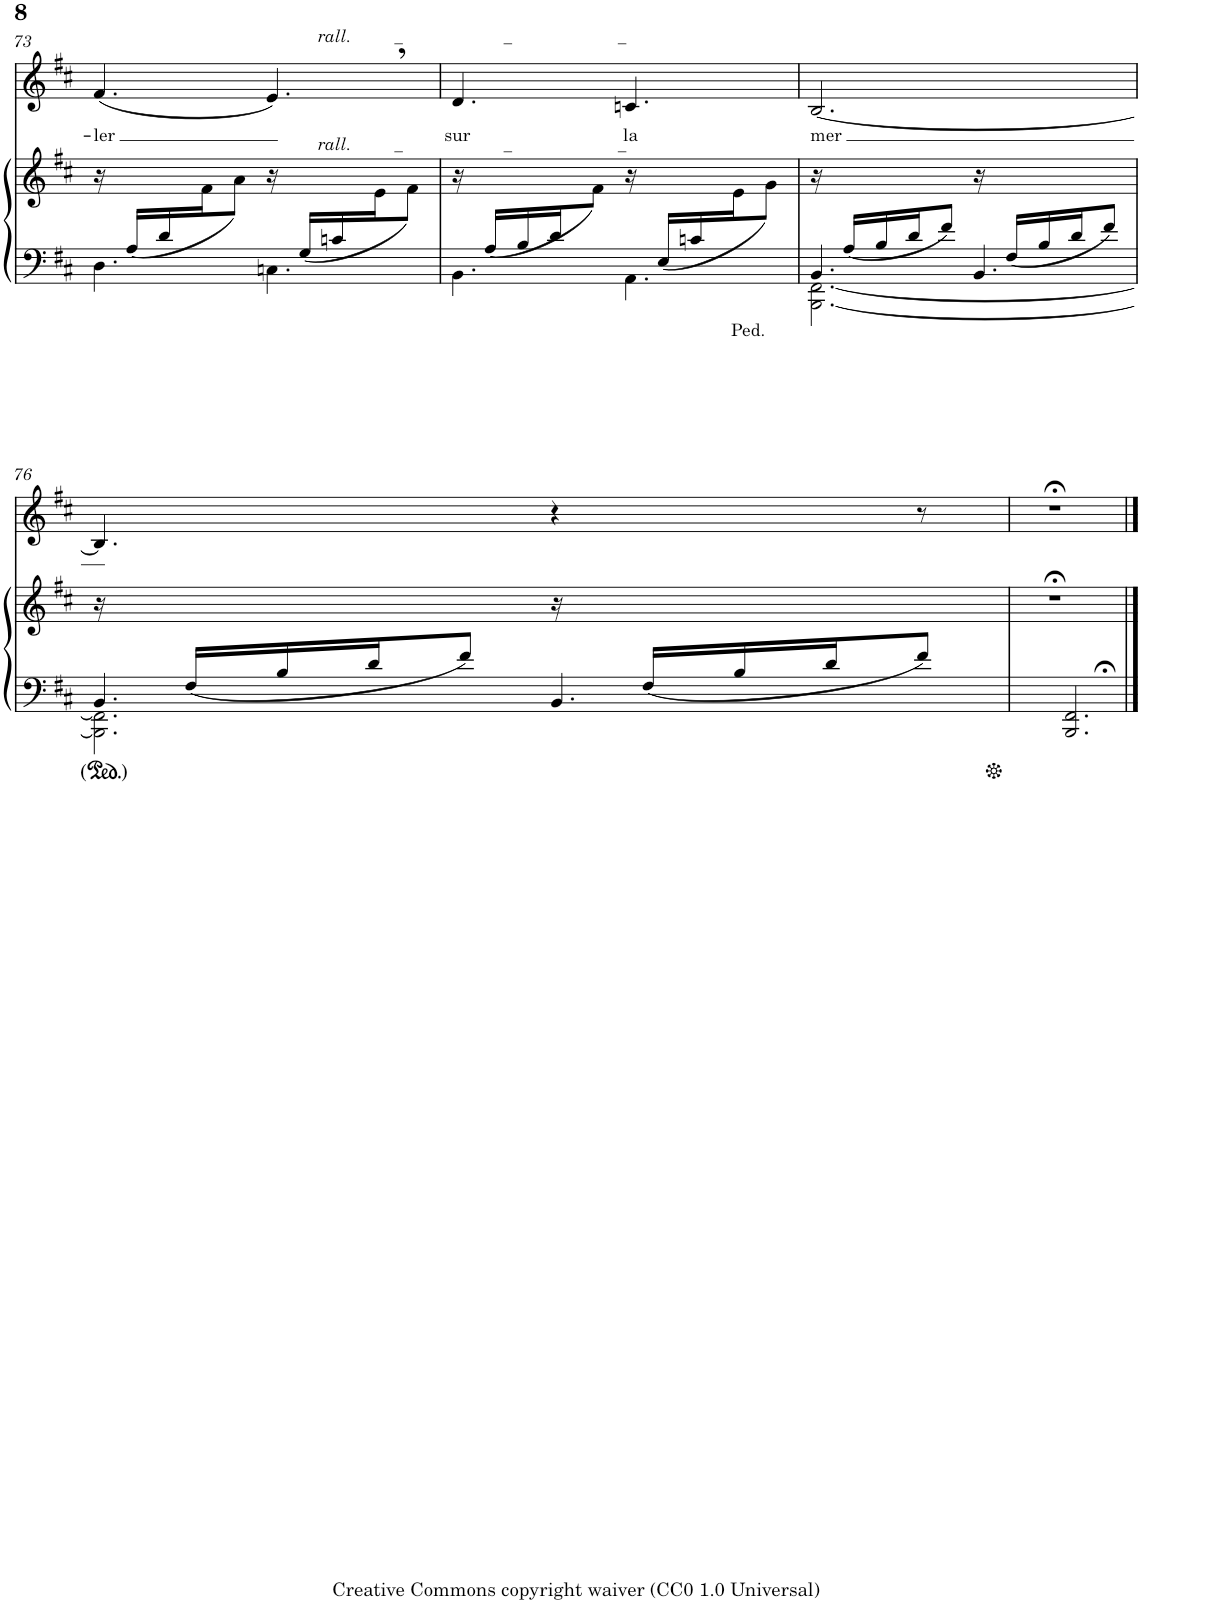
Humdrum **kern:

**kern	**kern	**kern	**text
*part2	*part2	*part1	*part1
*staff3	*staff2	*staff1	*staff1
*I"Piano	*	*I"Chant Voice	*
*I'Pno	*	*	*
!!LO:PB:g=z
*clefF4	*clefG2	*clefG2	*
*k[f#c#]	*k[f#c#]	*k[f#c#]	*
*M6/8	*M6/8	*M6/8	*
=73	=73	=73	=73
*^	*	*	*
!	!	!	!	!LO:LY:b
16ryy	4.D\	16r	(4.f#/	-ler
(<16A/LL	.	8ryy	.	.
16d/	.	.	.	.
4ryy	.	16f#\J	.	.
.	.	8a\J)	.	.
!	!	!	!LO:TX:a:i:t=rall.         _                     _                      _	!
!	!	!LO:TX:a:i:t=rall.         _                     _                      _	!	!
.	4.Cn\	16r	4.e,/)	.
(<16G/LL	.	8ryy	.	.
16cn/	.	.	.	.
8.ryy	.	16e\J	.	.
.	.	8f#\J)	.	.
=74	=74	=74	=74	=74
!	!	!	!	!LO:LY:b
16ryy	4.BB\	16r	4.d/	sur
(<16A/LL	.	8.ryy	.	.
16B/	.	.	.	.
16d/J	.	.	.	.
8.ryy	.	8f#\J)	.	.
!	!	!	!	!LO:LY:b
.	4.AA\	16r	4.cn/	la
(<16E/LL	.	8ryy	.	.
16cn/	.	.	.	.
8.ryy	.	16e\J	.	.
.	.	8g\J)	.	.
=75	=75	=75	=75	=75
*	*^	*	*	*
!	!	!	!	!	!LO:LY:b
16ryy	4.BB/	[2.BBB\ [2.FF#\	16r	[2.B/	mer
16A/LL	.	.	16ryy	.	.
16B/	.	.	.	.	.
16d/J	.	.	.	.	.
8f#/J	.	.	.	.	.
16ryy	4.BB/	.	16r	.	.
16F#/LL	.	.	4ryy	.	.
16B/	.	.	.	.	.
16d/J	.	.	.	.	.
8f#/J	.	.	.	.	.
.	.	.	16ryy	.	.
!!LO:LB:g=z
=76	=76	=76	=76	=76	=76
16ryy	4.BB/	2.BBB\] 2.FF#\]	16r	4.B/]	.
16F#/LL	.	.	16ryy	.	.
16B/	.	.	.	.	.
16d/J	.	.	.	.	.
8f#/J	.	.	.	.	.
16ryy	4.BB/	.	16r	4r	.
16F#/LL	.	.	4ryy	.	.
16B/	.	.	.	.	.
16d/J	.	.	.	.	.
8f#/J	.	.	.	8r	.
.	.	.	16ryy	.	.
*v	*v	*v	*	*	*
=77	=77	=77	=77
2.BBB/;< 2.FF#/;<	2.r;<	2.r;<	.
==	==	==	==
*-	*-	*-	*-
